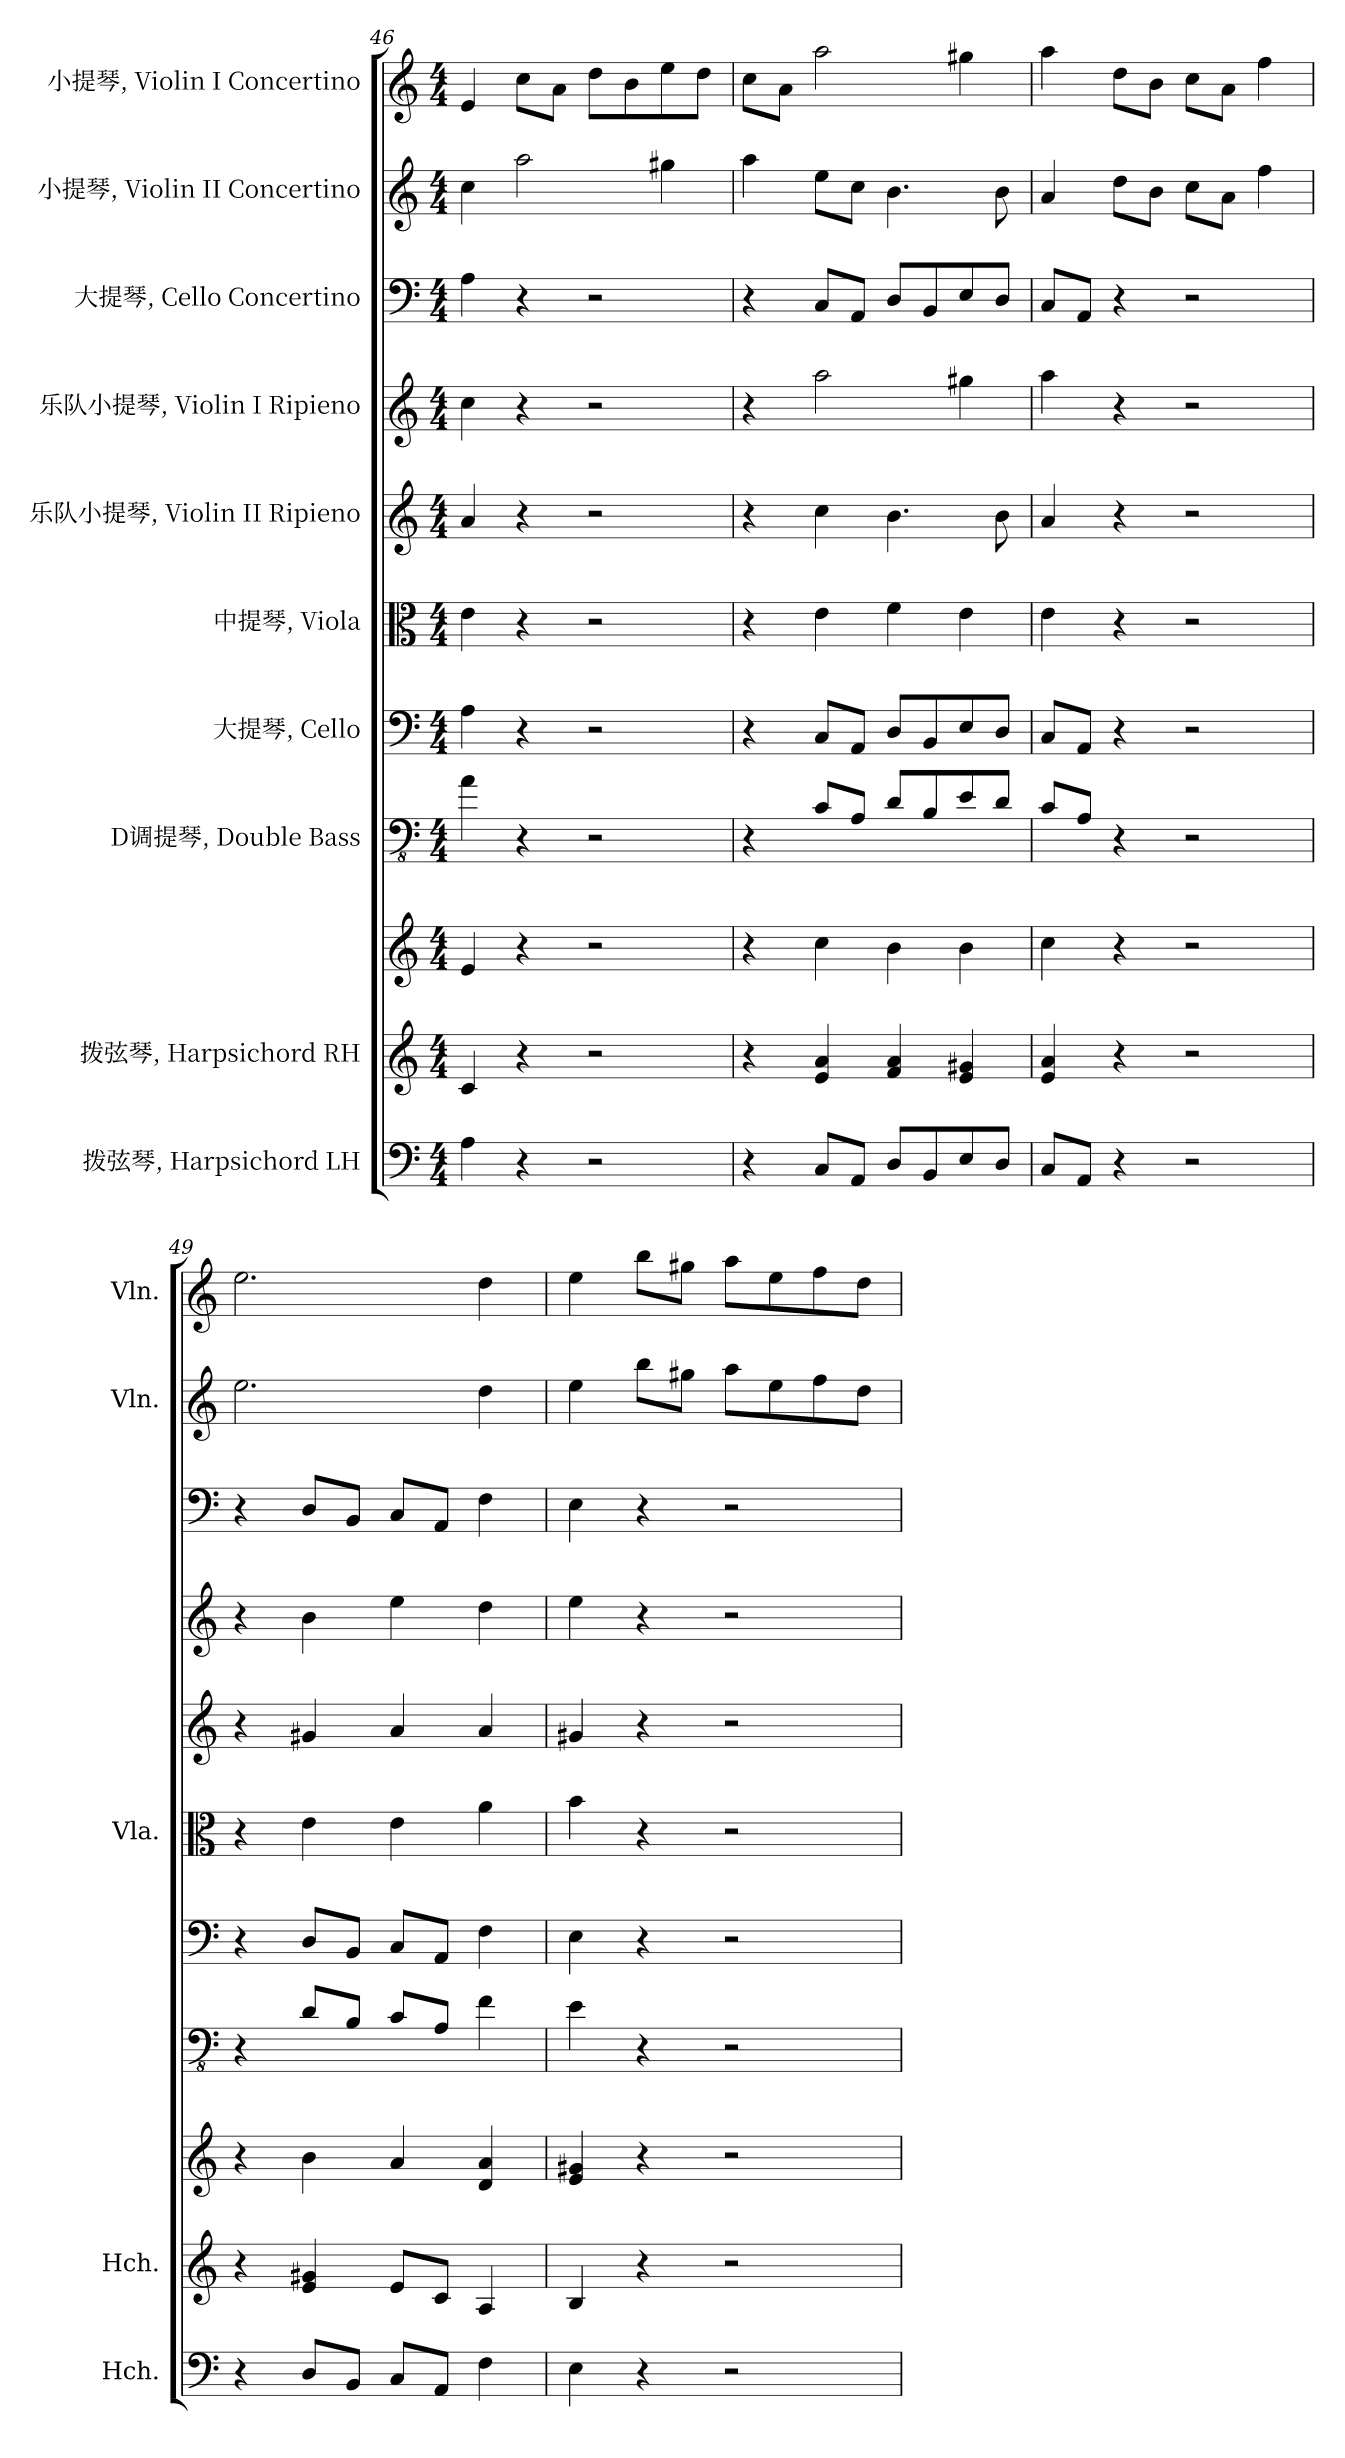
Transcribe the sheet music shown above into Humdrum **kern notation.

**kern	**kern	**kern	**kern	**kern	**kern	**kern	**kern	**kern	**kern	**kern
*part10	*part9	*part9	*part8	*part7	*part6	*part5	*part4	*part3	*part2	*part1
*staff11	*staff10	*staff9	*staff8	*staff7	*staff6	*staff5	*staff4	*staff3	*staff2	*staff1
*I"拨弦琴, Harpsichord LH	*I"拨弦琴, Harpsichord RH	*	*I"D调提琴, Double Bass	*I"大提琴, Cello	*I"中提琴, Viola	*I"乐队小提琴, Violin II Ripieno	*I"乐队小提琴, Violin I Ripieno	*I"大提琴, Cello Concertino	*I"小提琴, Violin II Concertino	*I"小提琴, Violin I Concertino
*I'Hch.	*I'Hch.	*	*	*	*I'Vla.	*	*	*	*I'Vln.	*I'Vln.
*clefF4	*clefG2	*clefG2	*clefFv4	*clefF4	*clefC3	*clefG2	*clefG2	*clefF4	*clefG2	*clefG2
*	*	*	*ITrd7c12	*	*	*	*	*	*	*
*k[]	*k[]	*k[]	*k[]	*k[]	*k[]	*k[]	*k[]	*k[]	*k[]	*k[]
*M4/4	*M4/4	*M4/4	*M4/4	*M4/4	*M4/4	*M4/4	*M4/4	*M4/4	*M4/4	*M4/4
=46	=46	=46	=46	=46	=46	=46	=46	=46	=46	=46
4A\	4c/	4e/	4AA\	4A\	4e\	4a/	4cc\	4A\	4cc\	4e/
4r	4r	4r	4r	4r	4r	4r	4r	4r	2aa\	8cc\L
.	.	.	.	.	.	.	.	.	.	8a\J
2r	2r	2r	2r	2r	2r	2r	2r	2r	.	8dd\L
.	.	.	.	.	.	.	.	.	.	8b\
.	.	.	.	.	.	.	.	.	4gg#X\	8ee\
.	.	.	.	.	.	.	.	.	.	8dd\J
!!LO:PB:g=z
=47	=47	=47	=47	=47	=47	=47	=47	=47	=47	=47
4r	4r	4r	4r	4r	4r	4r	4r	4r	4aa\	8cc\L
.	.	.	.	.	.	.	.	.	.	8a\J
8C/L	4e/ 4a/	4cc\	8CC/L	8C/L	4e\	4cc\	2aa\	8C/L	8ee\L	2aa\
8AA/J	.	.	8AAA/J	8AA/J	.	.	.	8AA/J	8cc\J	.
8D/L	4f/ 4a/	4b\	8DD/L	8D/L	4f\	4.b\	.	8D/L	4.b\	.
8BB/	.	.	8BBB/	8BB/	.	.	.	8BB/	.	.
8E/	4e/ 4g#X/	4b\	8EE/	8E/	4e\	.	4gg#X\	8E/	.	4gg#X\
8D/J	.	.	8DD/J	8D/J	.	8b\	.	8D/J	8b\	.
=48	=48	=48	=48	=48	=48	=48	=48	=48	=48	=48
8C/L	4e/ 4a/	4cc\	8CC/L	8C/L	4e\	4a/	4aa\	8C/L	4a/	4aa\
8AA/J	.	.	8AAA/J	8AA/J	.	.	.	8AA/J	.	.
4r	4r	4r	4r	4r	4r	4r	4r	4r	8dd\L	8dd\L
.	.	.	.	.	.	.	.	.	8b\J	8b\J
2r	2r	2r	2r	2r	2r	2r	2r	2r	8cc\L	8cc\L
.	.	.	.	.	.	.	.	.	8a\J	8a\J
.	.	.	.	.	.	.	.	.	4ff\	4ff\
=49	=49	=49	=49	=49	=49	=49	=49	=49	=49	=49
4r	4r	4r	4r	4r	4r	4r	4r	4r	2.ee\	2.ee\
8D/L	4e/ 4g#X/	4b\	8DD/L	8D/L	4e\	4g#X/	4b\	8D/L	.	.
8BB/J	.	.	8BBB/J	8BB/J	.	.	.	8BB/J	.	.
8C/L	8e/L	4a/	8CC/L	8C/L	4e\	4a/	4ee\	8C/L	.	.
8AA/J	8c/J	.	8AAA/J	8AA/J	.	.	.	8AA/J	.	.
4F\	4A/	4d/ 4a/	4FF\	4F\	4a\	4a/	4dd\	4F\	4dd\	4dd\
=50	=50	=50	=50	=50	=50	=50	=50	=50	=50	=50
4E\	4B/	4e/ 4g#X/	4EE\	4E\	4b\	4g#X/	4ee\	4E\	4ee\	4ee\
4r	4r	4r	4r	4r	4r	4r	4r	4r	8bb\L	8bb\L
.	.	.	.	.	.	.	.	.	8gg#X\J	8gg#X\J
2r	2r	2r	2r	2r	2r	2r	2r	2r	8aa\L	8aa\L
.	.	.	.	.	.	.	.	.	8ee\	8ee\
.	.	.	.	.	.	.	.	.	8ff\	8ff\
.	.	.	.	.	.	.	.	.	8dd\J	8dd\J
=	=	=	=	=	=	=	=	=	=	=
*-	*-	*-	*-	*-	*-	*-	*-	*-	*-	*-
